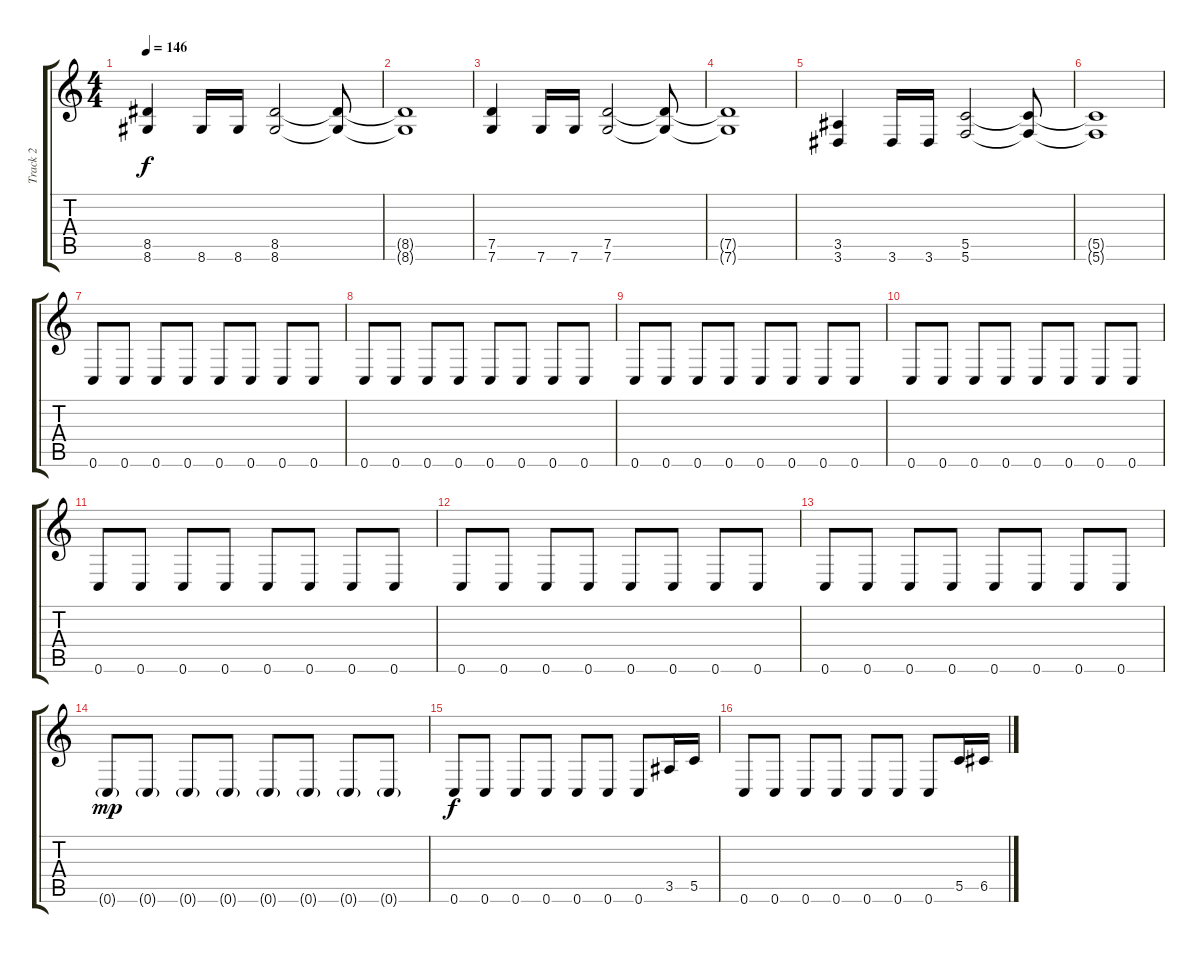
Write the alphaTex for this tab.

\track ("Track 2" "Track 2") {instrument distortionguitar bank 255}
\staff {score tabs}
\tuning (D4 A3 F3 C3 G2 C2) {hide}
\ts (4 4)
\tempo 146
\clef g2
\ks c
(8.5 8.6).4{dy f} 8.6.16 8.6.16 (8.5 8.6).2 (8.5{t} 8.6{t}).8 |
(8.5{t} 8.6{t}).1 |
(7.5 7.6).4 7.6.16 7.6.16 (7.5 7.6).2 (7.5{t} 7.6{t}).8 |
(7.5{t} 7.6{t}).1 |
(3.5 3.6).4 3.6.16 3.6.16 (5.5 5.6).2 (5.5{t} 5.6{t}).8 |
(5.5{t} 5.6{t}).1 |
0.6.8 0.6.8 0.6.8 0.6.8 0.6.8 0.6.8 0.6.8 0.6.8 |
0.6.8 0.6.8 0.6.8 0.6.8 0.6.8 0.6.8 0.6.8 0.6.8 |
0.6.8 0.6.8 0.6.8 0.6.8 0.6.8 0.6.8 0.6.8 0.6.8 |
0.6.8 0.6.8 0.6.8 0.6.8 0.6.8 0.6.8 0.6.8 0.6.8 |
0.6.8 0.6.8 0.6.8 0.6.8 0.6.8 0.6.8 0.6.8 0.6.8 |
0.6.8 0.6.8 0.6.8 0.6.8 0.6.8 0.6.8 0.6.8 0.6.8 |
0.6.8 0.6.8 0.6.8 0.6.8 0.6.8 0.6.8 0.6.8 0.6.8 |
0.6{g}.8{dy mp} 0.6{g}.8 0.6{g}.8 0.6{g}.8 0.6{g}.8 0.6{g}.8 0.6{g}.8 0.6{g}.8 |
0.6.8{dy f} 0.6.8 0.6.8 0.6.8 0.6.8 0.6.8 0.6.8 3.5.16 5.5.16 |
0.6.8 0.6.8 0.6.8 0.6.8 0.6.8 0.6.8 0.6.8 5.5.16 6.5.16
